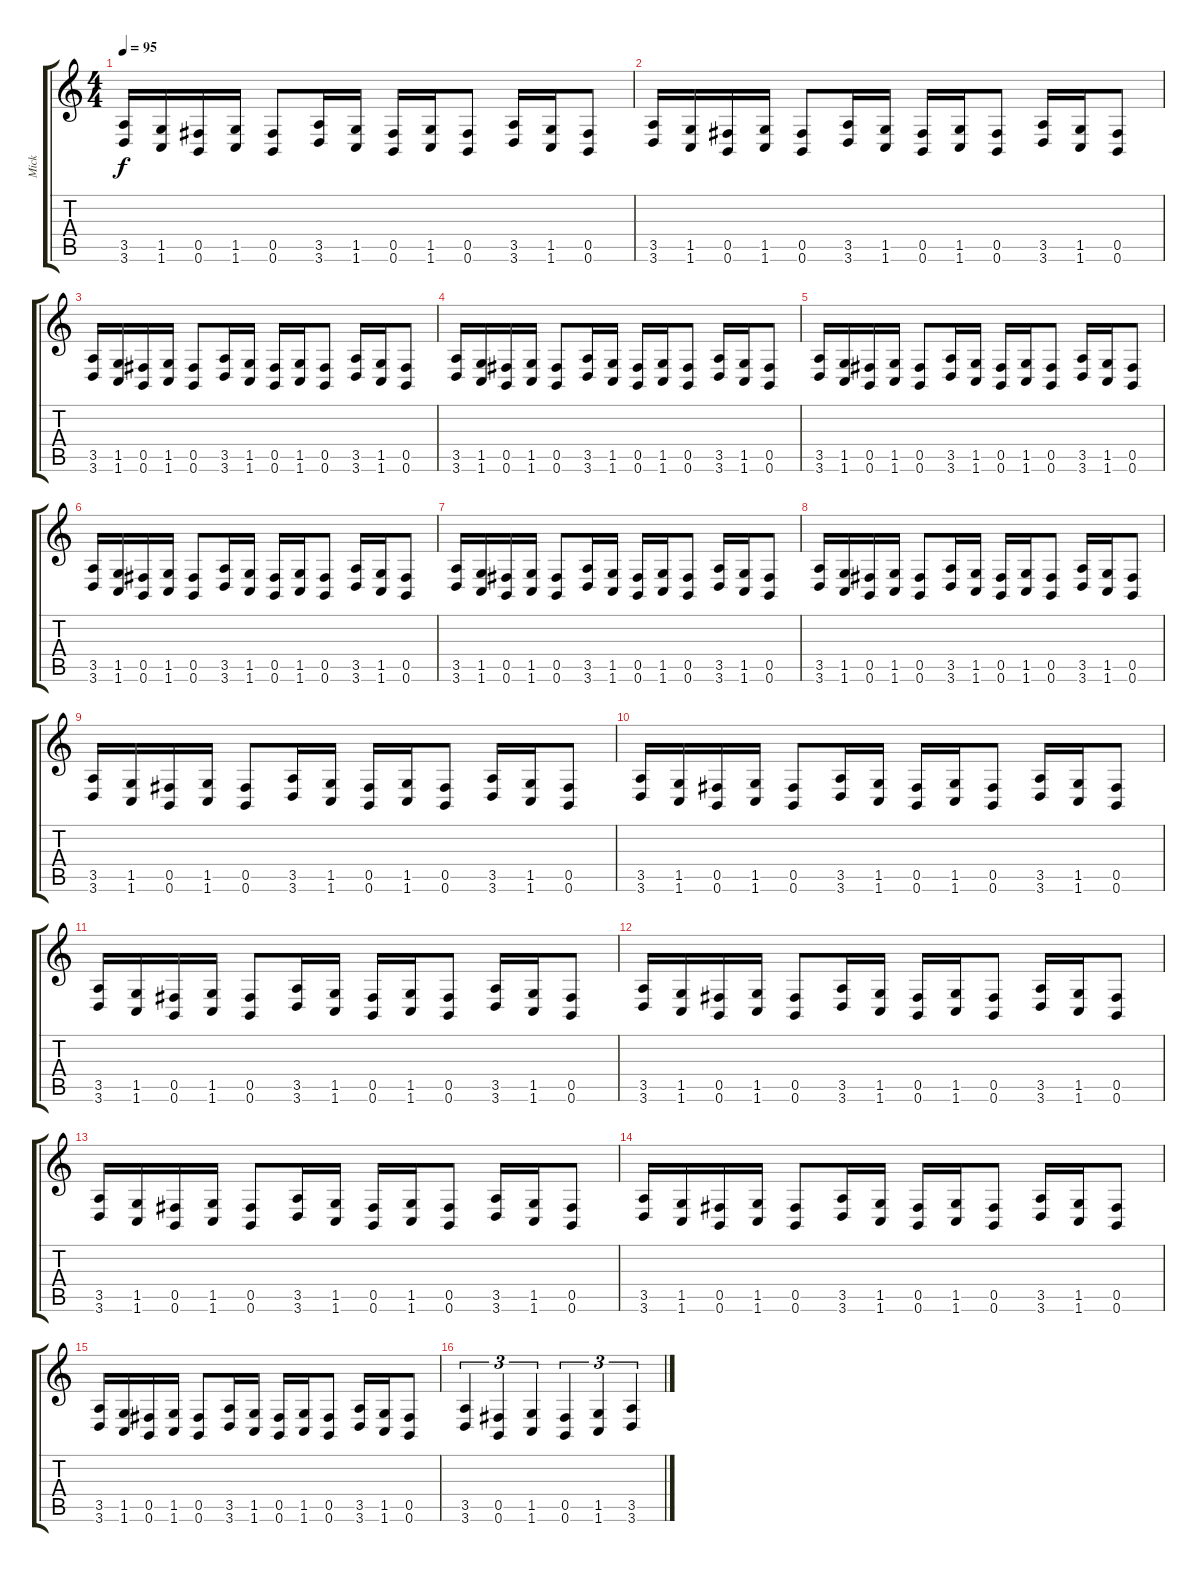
\track ("Mick" "Mick") {instrument distortionguitar}
\staff {score tabs}
\tuning (Db4 Ab3 E3 B2 Gb2 B1) {hide}
\ts (4 4)
\tempo 95
\clef g2
\ks c
(3.5 3.6).16{dy f} (1.5 1.6).16 (0.5 0.6).16 (1.5 1.6).16 (0.5 0.6).8 (3.5 3.6).16 (1.5 1.6).16 (0.5 0.6).16 (1.5 1.6).16 (0.5 0.6).8 (3.5 3.6).16 (1.5 1.6).16 (0.5 0.6).8 |
(3.5 3.6).16 (1.5 1.6).16 (0.5 0.6).16 (1.5 1.6).16 (0.5 0.6).8 (3.5 3.6).16 (1.5 1.6).16 (0.5 0.6).16 (1.5 1.6).16 (0.5 0.6).8 (3.5 3.6).16 (1.5 1.6).16 (0.5 0.6).8 |
(3.5 3.6).16 (1.5 1.6).16 (0.5 0.6).16 (1.5 1.6).16 (0.5 0.6).8 (3.5 3.6).16 (1.5 1.6).16 (0.5 0.6).16 (1.5 1.6).16 (0.5 0.6).8 (3.5 3.6).16 (1.5 1.6).16 (0.5 0.6).8 |
(3.5 3.6).16 (1.5 1.6).16 (0.5 0.6).16 (1.5 1.6).16 (0.5 0.6).8 (3.5 3.6).16 (1.5 1.6).16 (0.5 0.6).16 (1.5 1.6).16 (0.5 0.6).8 (3.5 3.6).16 (1.5 1.6).16 (0.5 0.6).8 |
(3.5 3.6).16 (1.5 1.6).16 (0.5 0.6).16 (1.5 1.6).16 (0.5 0.6).8 (3.5 3.6).16 (1.5 1.6).16 (0.5 0.6).16 (1.5 1.6).16 (0.5 0.6).8 (3.5 3.6).16 (1.5 1.6).16 (0.5 0.6).8 |
(3.5 3.6).16 (1.5 1.6).16 (0.5 0.6).16 (1.5 1.6).16 (0.5 0.6).8 (3.5 3.6).16 (1.5 1.6).16 (0.5 0.6).16 (1.5 1.6).16 (0.5 0.6).8 (3.5 3.6).16 (1.5 1.6).16 (0.5 0.6).8 |
(3.5 3.6).16 (1.5 1.6).16 (0.5 0.6).16 (1.5 1.6).16 (0.5 0.6).8 (3.5 3.6).16 (1.5 1.6).16 (0.5 0.6).16 (1.5 1.6).16 (0.5 0.6).8 (3.5 3.6).16 (1.5 1.6).16 (0.5 0.6).8 |
(3.5 3.6).16 (1.5 1.6).16 (0.5 0.6).16 (1.5 1.6).16 (0.5 0.6).8 (3.5 3.6).16 (1.5 1.6).16 (0.5 0.6).16 (1.5 1.6).16 (0.5 0.6).8 (3.5 3.6).16 (1.5 1.6).16 (0.5 0.6).8 |
(3.5 3.6).16 (1.5 1.6).16 (0.5 0.6).16 (1.5 1.6).16 (0.5 0.6).8 (3.5 3.6).16 (1.5 1.6).16 (0.5 0.6).16 (1.5 1.6).16 (0.5 0.6).8 (3.5 3.6).16 (1.5 1.6).16 (0.5 0.6).8 |
(3.5 3.6).16 (1.5 1.6).16 (0.5 0.6).16 (1.5 1.6).16 (0.5 0.6).8 (3.5 3.6).16 (1.5 1.6).16 (0.5 0.6).16 (1.5 1.6).16 (0.5 0.6).8 (3.5 3.6).16 (1.5 1.6).16 (0.5 0.6).8 |
(3.5 3.6).16 (1.5 1.6).16 (0.5 0.6).16 (1.5 1.6).16 (0.5 0.6).8 (3.5 3.6).16 (1.5 1.6).16 (0.5 0.6).16 (1.5 1.6).16 (0.5 0.6).8 (3.5 3.6).16 (1.5 1.6).16 (0.5 0.6).8 |
(3.5 3.6).16 (1.5 1.6).16 (0.5 0.6).16 (1.5 1.6).16 (0.5 0.6).8 (3.5 3.6).16 (1.5 1.6).16 (0.5 0.6).16 (1.5 1.6).16 (0.5 0.6).8 (3.5 3.6).16 (1.5 1.6).16 (0.5 0.6).8 |
(3.5 3.6).16 (1.5 1.6).16 (0.5 0.6).16 (1.5 1.6).16 (0.5 0.6).8 (3.5 3.6).16 (1.5 1.6).16 (0.5 0.6).16 (1.5 1.6).16 (0.5 0.6).8 (3.5 3.6).16 (1.5 1.6).16 (0.5 0.6).8 |
(3.5 3.6).16 (1.5 1.6).16 (0.5 0.6).16 (1.5 1.6).16 (0.5 0.6).8 (3.5 3.6).16 (1.5 1.6).16 (0.5 0.6).16 (1.5 1.6).16 (0.5 0.6).8 (3.5 3.6).16 (1.5 1.6).16 (0.5 0.6).8 |
(3.5 3.6).16 (1.5 1.6).16 (0.5 0.6).16 (1.5 1.6).16 (0.5 0.6).8 (3.5 3.6).16 (1.5 1.6).16 (0.5 0.6).16 (1.5 1.6).16 (0.5 0.6).8 (3.5 3.6).16 (1.5 1.6).16 (0.5 0.6).8 |
(3.5 3.6).4{tu (3 2)} (0.5 0.6).4{tu (3 2)} (1.5 1.6).4{tu (3 2)} (0.5 0.6).4{tu (3 2)} (1.5 1.6).4{tu (3 2)} (3.5 3.6).4{tu (3 2)}
